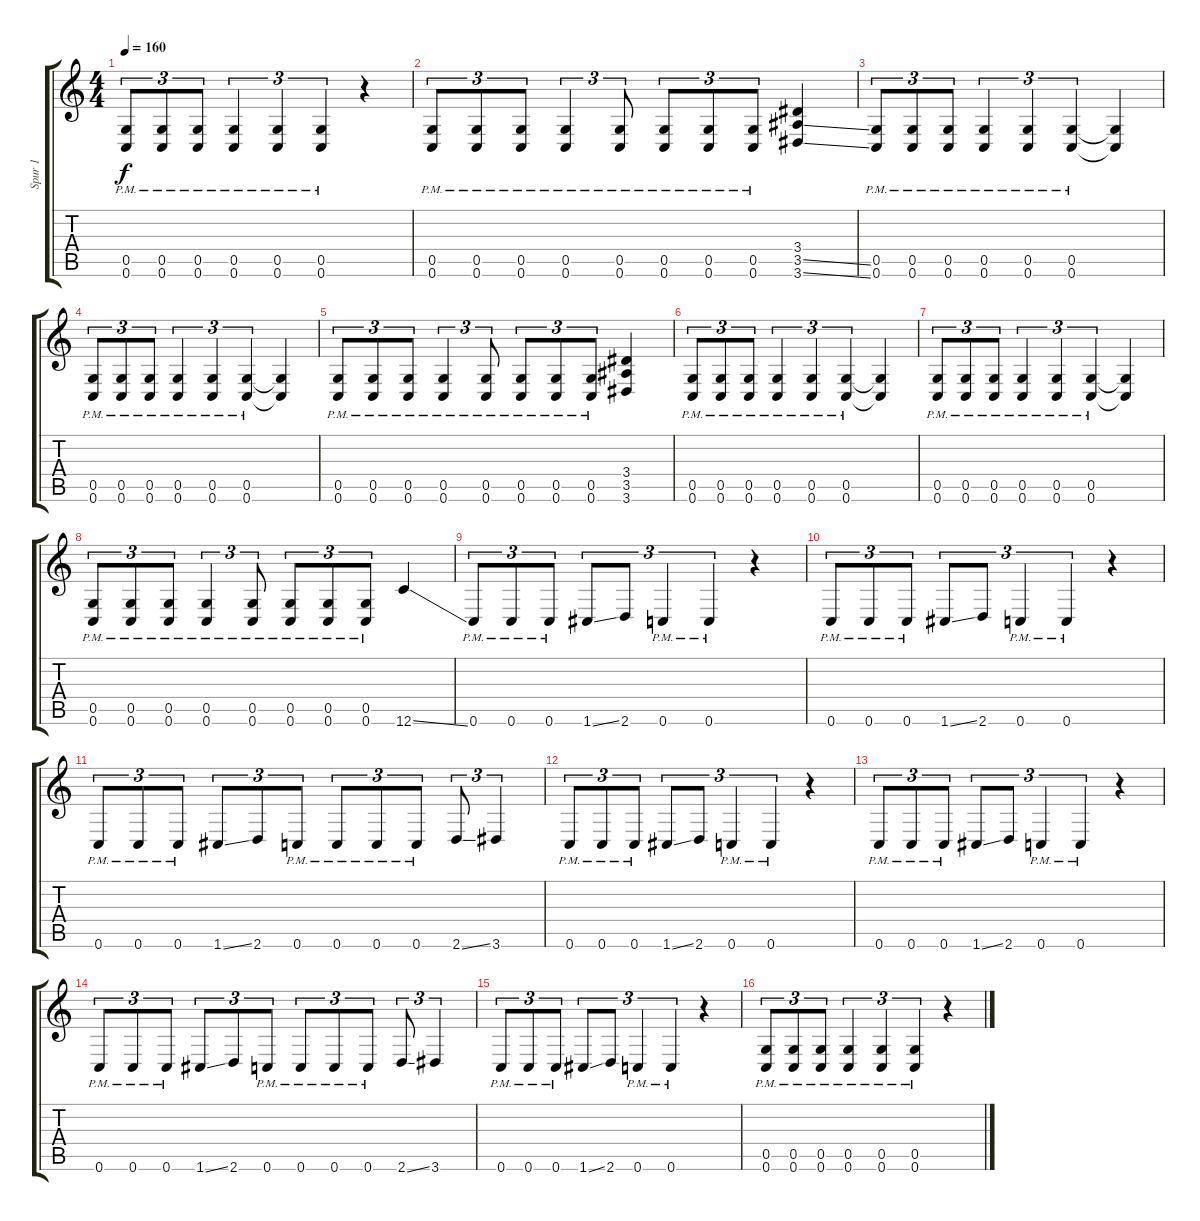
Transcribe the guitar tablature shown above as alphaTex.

\track ("Spur 1" "Spur 1") {instrument distortionguitar}
\staff {score tabs}
\tuning (D4 A3 F3 C3 G2 C2) {hide}
\ts (4 4)
\tempo 160
\clef g2
\ks c
(0.5{pm} 0.6{pm}).8{tu (3 2) dy f} (0.5{pm} 0.6{pm}).8{tu (3 2)} (0.5{pm} 0.6{pm}).8{tu (3 2)} (0.5{pm} 0.6{pm}).4{tu (3 2)} (0.5{pm} 0.6{pm}).4{tu (3 2)} (0.5{pm} 0.6{pm}).4{tu (3 2)} r.4 |
(0.5{pm} 0.6{pm}).8{tu (3 2)} (0.5{pm} 0.6{pm}).8{tu (3 2)} (0.5{pm} 0.6{pm}).8{tu (3 2)} (0.5{pm} 0.6{pm}).4{tu (3 2)} (0.5{pm} 0.6{pm}).8{tu (3 2)} (0.5{pm} 0.6{pm}).8{tu (3 2)} (0.5{pm} 0.6{pm}).8{tu (3 2)} (0.5{pm} 0.6{pm}).8{tu (3 2)} (3.4 3.5{ss} 3.6{ss}).4 |
(0.5{pm} 0.6{pm}).8{tu (3 2)} (0.5{pm} 0.6{pm}).8{tu (3 2)} (0.5{pm} 0.6{pm}).8{tu (3 2)} (0.5{pm} 0.6{pm}).4{tu (3 2)} (0.5{pm} 0.6{pm}).4{tu (3 2)} (0.5{pm} 0.6{pm}).4{tu (3 2)} (0.5{t} 0.6{t}).4 |
(0.5{pm} 0.6{pm}).8{tu (3 2)} (0.5{pm} 0.6{pm}).8{tu (3 2)} (0.5{pm} 0.6{pm}).8{tu (3 2)} (0.5{pm} 0.6{pm}).4{tu (3 2)} (0.5{pm} 0.6{pm}).4{tu (3 2)} (0.5{pm} 0.6{pm}).4{tu (3 2)} (0.5{t} 0.6{t}).4 |
(0.5{pm} 0.6{pm}).8{tu (3 2)} (0.5{pm} 0.6{pm}).8{tu (3 2)} (0.5{pm} 0.6{pm}).8{tu (3 2)} (0.5{pm} 0.6{pm}).4{tu (3 2)} (0.5{pm} 0.6{pm}).8{tu (3 2)} (0.5{pm} 0.6{pm}).8{tu (3 2)} (0.5{pm} 0.6{pm}).8{tu (3 2)} (0.5{pm} 0.6{pm}).8{tu (3 2)} (3.4 3.5 3.6).4 |
(0.5{pm} 0.6{pm}).8{tu (3 2)} (0.5{pm} 0.6{pm}).8{tu (3 2)} (0.5{pm} 0.6{pm}).8{tu (3 2)} (0.5{pm} 0.6{pm}).4{tu (3 2)} (0.5{pm} 0.6{pm}).4{tu (3 2)} (0.5{pm} 0.6{pm}).4{tu (3 2)} (0.5{t} 0.6{t}).4 |
(0.5{pm} 0.6{pm}).8{tu (3 2)} (0.5{pm} 0.6{pm}).8{tu (3 2)} (0.5{pm} 0.6{pm}).8{tu (3 2)} (0.5{pm} 0.6{pm}).4{tu (3 2)} (0.5{pm} 0.6{pm}).4{tu (3 2)} (0.5{pm} 0.6{pm}).4{tu (3 2)} (0.5{t} 0.6{t}).4 |
(0.5{pm} 0.6{pm}).8{tu (3 2)} (0.5{pm} 0.6{pm}).8{tu (3 2)} (0.5{pm} 0.6{pm}).8{tu (3 2)} (0.5{pm} 0.6{pm}).4{tu (3 2)} (0.5{pm} 0.6{pm}).8{tu (3 2)} (0.5{pm} 0.6{pm}).8{tu (3 2)} (0.5{pm} 0.6{pm}).8{tu (3 2)} (0.5{pm} 0.6{pm}).8{tu (3 2)} 12.6{ss}.4 |
0.6{pm}.8{tu (3 2)} 0.6{pm}.8{tu (3 2)} 0.6{pm}.8{tu (3 2)} 1.6{ss}.8{tu (3 2)} 2.6.8{tu (3 2)} 0.6{pm}.4{tu (3 2)} 0.6{pm}.4{tu (3 2)} r.4 |
0.6{pm}.8{tu (3 2)} 0.6{pm}.8{tu (3 2)} 0.6{pm}.8{tu (3 2)} 1.6{ss}.8{tu (3 2)} 2.6.8{tu (3 2)} 0.6{pm}.4{tu (3 2)} 0.6{pm}.4{tu (3 2)} r.4 |
0.6{pm}.8{tu (3 2)} 0.6{pm}.8{tu (3 2)} 0.6{pm}.8{tu (3 2)} 1.6{ss}.8{tu (3 2)} 2.6.8{tu (3 2)} 0.6{pm}.8{tu (3 2)} 0.6{pm}.8{tu (3 2)} 0.6{pm}.8{tu (3 2)} 0.6{pm}.8{tu (3 2)} 2.6{ss}.8{tu (3 2)} 3.6.4{tu (3 2)} |
0.6{pm}.8{tu (3 2)} 0.6{pm}.8{tu (3 2)} 0.6{pm}.8{tu (3 2)} 1.6{ss}.8{tu (3 2)} 2.6.8{tu (3 2)} 0.6{pm}.4{tu (3 2)} 0.6{pm}.4{tu (3 2)} r.4 |
0.6{pm}.8{tu (3 2)} 0.6{pm}.8{tu (3 2)} 0.6{pm}.8{tu (3 2)} 1.6{ss}.8{tu (3 2)} 2.6.8{tu (3 2)} 0.6{pm}.4{tu (3 2)} 0.6{pm}.4{tu (3 2)} r.4 |
0.6{pm}.8{tu (3 2)} 0.6{pm}.8{tu (3 2)} 0.6{pm}.8{tu (3 2)} 1.6{ss}.8{tu (3 2)} 2.6.8{tu (3 2)} 0.6{pm}.8{tu (3 2)} 0.6{pm}.8{tu (3 2)} 0.6{pm}.8{tu (3 2)} 0.6{pm}.8{tu (3 2)} 2.6{ss}.8{tu (3 2)} 3.6.4{tu (3 2)} |
0.6{pm}.8{tu (3 2)} 0.6{pm}.8{tu (3 2)} 0.6{pm}.8{tu (3 2)} 1.6{ss}.8{tu (3 2)} 2.6.8{tu (3 2)} 0.6{pm}.4{tu (3 2)} 0.6{pm}.4{tu (3 2)} r.4 |
(0.5{pm} 0.6{pm}).8{tu (3 2)} (0.5{pm} 0.6{pm}).8{tu (3 2)} (0.5{pm} 0.6{pm}).8{tu (3 2)} (0.5{pm} 0.6{pm}).4{tu (3 2)} (0.5{pm} 0.6{pm}).4{tu (3 2)} (0.5{pm} 0.6{pm}).4{tu (3 2)} r.4
